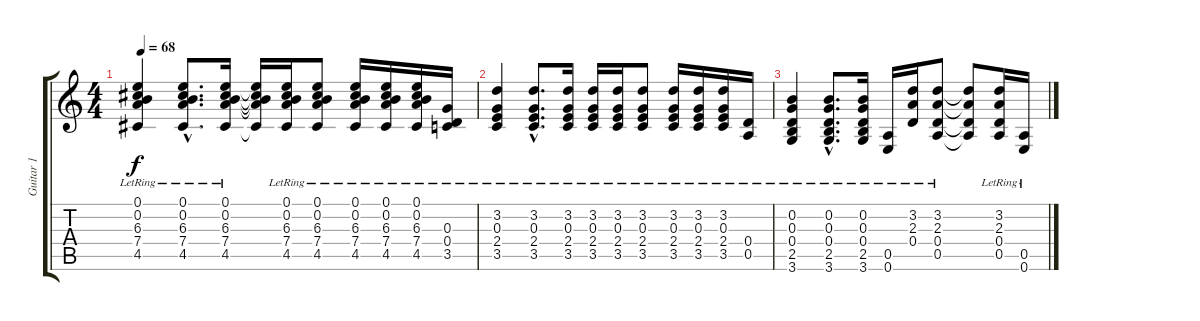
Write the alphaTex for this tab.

\track ("Guitar 1" "Guitar 1") {instrument acousticguitarnylon}
\staff {score tabs}
\tuning (E4 B3 G3 D3 A2 E2) {hide}
\ts (4 4)
\tempo 68
\clef g2
\ks c
(0.1{lr} 0.2{lr} 6.3{lr} 7.4{lr} 4.5{lr}).4{dy f} (0.1{hac lr} 0.2{hac lr} 6.3{hac lr} 7.4{hac lr} 4.5{hac lr}).8{d} (0.1{lr} 0.2{lr} 6.3{lr} 7.4{lr} 4.5{lr}).16 (0.1{t} 0.2{t} 6.3{t} 7.4{t} 4.5{t}).16 (0.1{lr} 0.2{lr} 6.3{lr} 7.4{lr} 4.5{lr}).16 (0.1{lr} 0.2{lr} 6.3{lr} 7.4{lr} 4.5{lr}).8 (0.1{lr} 0.2{lr} 6.3{lr} 7.4{lr} 4.5{lr}).16 (0.1{lr} 0.2{lr} 6.3{lr} 7.4{lr} 4.5{lr}).16 (0.1{lr} 0.2{lr} 6.3{lr} 7.4{lr} 4.5{lr}).16 (0.3{lr} 0.4{lr} 3.5{lr}).16 |
(3.2{lr} 0.3{lr} 2.4{lr} 3.5{lr}).4 (3.2{hac lr} 0.3{hac lr} 2.4{hac lr} 3.5{hac lr}).8{d} (3.2{lr} 0.3{lr} 2.4{lr} 3.5{lr}).16 (3.2{lr} 0.3{lr} 2.4{lr} 3.5{lr}).16 (3.2{lr} 0.3{lr} 2.4{lr} 3.5{lr}).16 (3.2{lr} 0.3{lr} 2.4{lr} 3.5{lr}).8 (3.2{lr} 0.3{lr} 2.4{lr} 3.5{lr}).16 (3.2{lr} 0.3{lr} 2.4{lr} 3.5{lr}).16 (3.2{lr} 0.3{lr} 2.4{lr} 3.5{lr}).16 (0.4{lr} 0.5{lr}).16 |
(0.2{lr} 0.3{lr} 0.4{lr} 2.5{lr} 3.6{lr}).4 (0.2{hac lr} 0.3{hac lr} 0.4{hac lr} 2.5{hac lr} 3.6{hac lr}).8{d} (0.2{lr} 0.3{lr} 0.4{lr} 2.5{lr} 3.6{lr}).16 (0.5{lr} 0.6{lr}).16 (3.2{lr} 2.3{lr} 0.4{lr}).16 (3.2{lr} 2.3{lr} 0.4{lr} 0.5{lr}).8 (3.2{t} 2.3{t} 0.4{t} 0.5{t}).8 (3.2{lr} 2.3{lr} 0.4{lr} 0.5{lr}).16 (0.5{lr} 0.6{lr}).16
